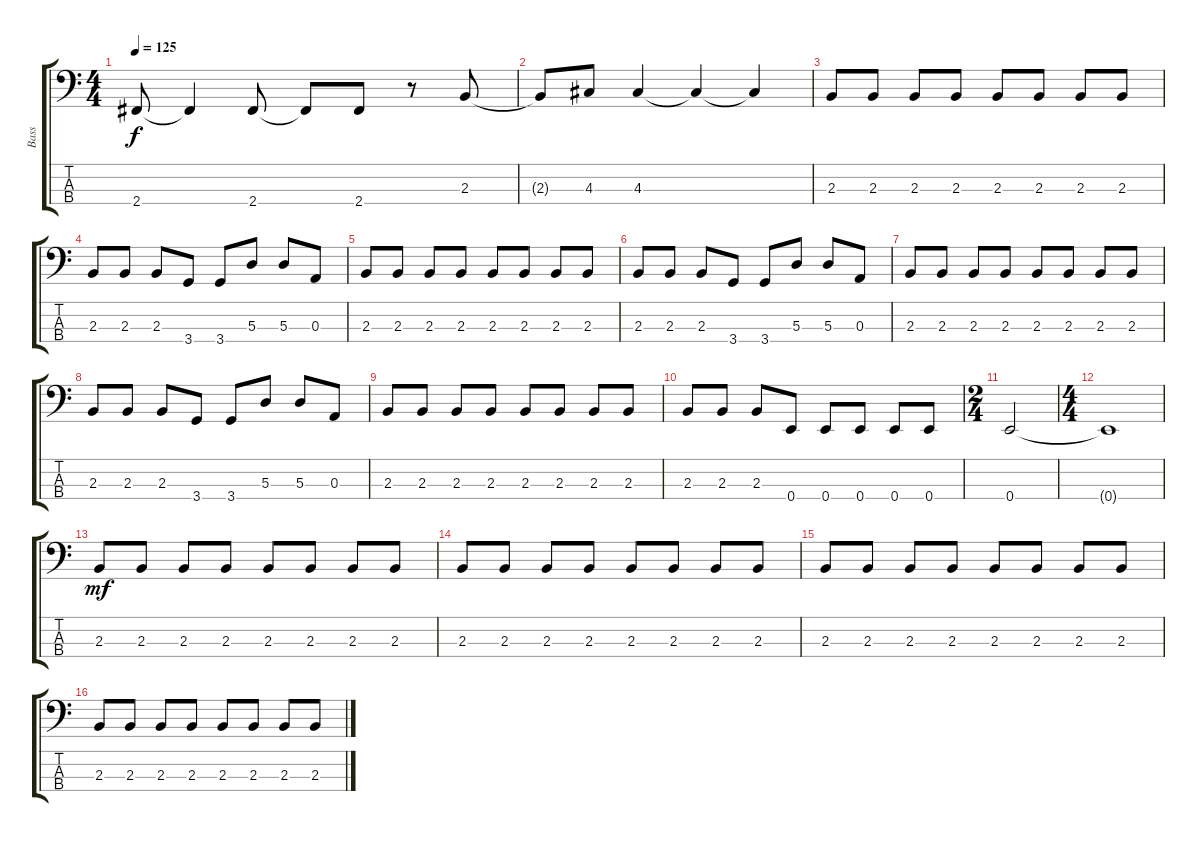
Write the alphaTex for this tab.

\track ("Bass" "Bass") {instrument electricbassfinger}
\staff {score tabs}
\tuning (G2 D2 A1 E1) {hide}
\ts (4 4)
\tempo 125
\clef f4
\ks c
2.4.8{dy f} 2.4{t}.4 2.4.8 2.4{t}.8 2.4.8 r.8 2.3.8 |
2.3{t}.8 4.3.8 4.3.4 4.3{t}.4 4.3{t}.4 |
2.3.8 2.3.8 2.3.8 2.3.8 2.3.8 2.3.8 2.3.8 2.3.8 |
2.3.8 2.3.8 2.3.8 3.4.8 3.4.8 5.3.8 5.3.8 0.3.8 |
2.3.8 2.3.8 2.3.8 2.3.8 2.3.8 2.3.8 2.3.8 2.3.8 |
2.3.8 2.3.8 2.3.8 3.4.8 3.4.8 5.3.8 5.3.8 0.3.8 |
2.3.8 2.3.8 2.3.8 2.3.8 2.3.8 2.3.8 2.3.8 2.3.8 |
2.3.8 2.3.8 2.3.8 3.4.8 3.4.8 5.3.8 5.3.8 0.3.8 |
2.3.8 2.3.8 2.3.8 2.3.8 2.3.8 2.3.8 2.3.8 2.3.8 |
2.3.8 2.3.8 2.3.8 0.4.8 0.4.8 0.4.8 0.4.8 0.4.8 |
\ts (2 4)
0.4.2 |
\ts (4 4)
0.4{t}.1 |
2.3.8{dy mf} 2.3.8 2.3.8 2.3.8 2.3.8 2.3.8 2.3.8 2.3.8 |
2.3.8 2.3.8 2.3.8 2.3.8 2.3.8 2.3.8 2.3.8 2.3.8 |
2.3.8 2.3.8 2.3.8 2.3.8 2.3.8 2.3.8 2.3.8 2.3.8 |
2.3.8 2.3.8 2.3.8 2.3.8 2.3.8 2.3.8 2.3.8 2.3.8
